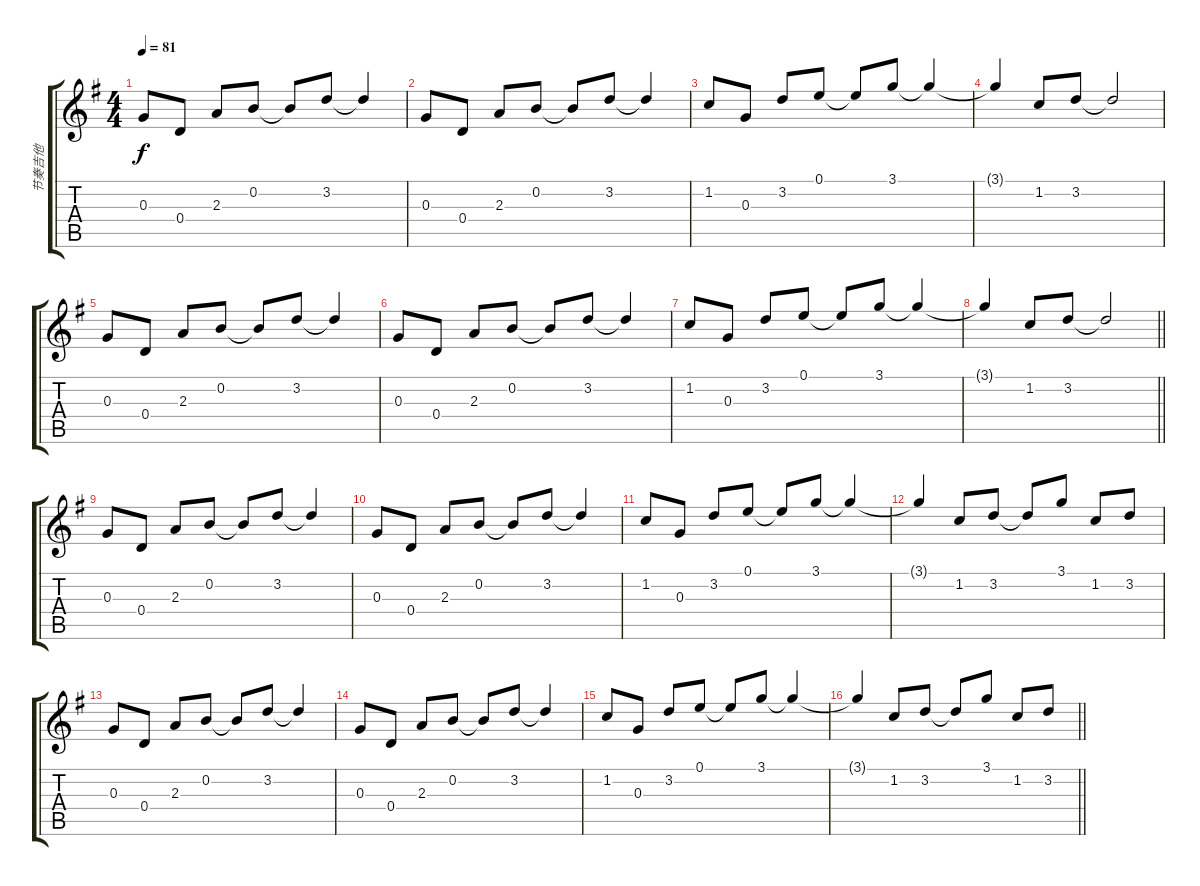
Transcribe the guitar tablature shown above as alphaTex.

\track ("节奏吉他" "节奏吉他") {instrument electricguitarmuted}
\staff {score tabs}
\tuning (E4 B3 G3 D3 A2 E2) {hide}
\ts (4 4)
\tempo 81
\clef g2
\ks g
0.3.8{dy f instrument electricguitarmuted} 0.4.8 2.3.8 0.2.8 0.2{t}.8{beam Up} 3.2.8{beam Up} 3.2{t}.4{beam Up} |
0.3.8 0.4.8 2.3.8 0.2.8 0.2{t}.8{beam Up} 3.2.8{beam Up} 3.2{t}.4{beam Up} |
1.2.8 0.3.8 3.2.8{beam Up} 0.1.8{beam Up} 0.1{t}.8{beam Up} 3.1.8{beam Up} 3.1{t}.4{beam Up} |
3.1{t}.4{beam Up} 1.2.8{beam Up} 3.2.8{beam Up} 3.2{t}.2{beam Up} |
0.3.8 0.4.8 2.3.8 0.2.8 0.2{t}.8{beam Up} 3.2.8{beam Up} 3.2{t}.4{beam Up} |
0.3.8 0.4.8 2.3.8 0.2.8 0.2{t}.8{beam Up} 3.2.8{beam Up} 3.2{t}.4{beam Up} |
1.2.8 0.3.8 3.2.8{beam Up} 0.1.8{beam Up} 0.1{t}.8{beam Up} 3.1.8{beam Up} 3.1{t}.4{beam Up} |
\barLineRight lightlight
3.1{t}.4{beam Up} 1.2.8{beam Up} 3.2.8{beam Up} 3.2{t}.2{beam Up} |
0.3.8 0.4.8 2.3.8 0.2.8 0.2{t}.8{beam Up} 3.2.8{beam Up} 3.2{t}.4{beam Up} |
0.3.8 0.4.8 2.3.8 0.2.8 0.2{t}.8{beam Up} 3.2.8{beam Up} 3.2{t}.4{beam Up} |
1.2.8 0.3.8 3.2.8{beam Up} 0.1.8{beam Up} 0.1{t}.8{beam Up} 3.1.8{beam Up} 3.1{t}.4{beam Up} |
3.1{t}.4{beam Up} 1.2.8{beam Up} 3.2.8{beam Up} 3.2{t}.8{beam Up} 3.1.8{beam Up} 1.2.8{beam Up} 3.2.8{beam Up} |
0.3.8 0.4.8 2.3.8 0.2.8 0.2{t}.8{beam Up} 3.2.8{beam Up} 3.2{t}.4{beam Up} |
0.3.8 0.4.8 2.3.8 0.2.8 0.2{t}.8{beam Up} 3.2.8{beam Up} 3.2{t}.4{beam Up} |
1.2.8 0.3.8 3.2.8{beam Up} 0.1.8{beam Up} 0.1{t}.8{beam Up} 3.1.8{beam Up} 3.1{t}.4{beam Up} |
\barLineRight lightlight
3.1{t}.4{beam Up} 1.2.8{beam Up} 3.2.8{beam Up} 3.2{t}.8{beam Up} 3.1.8{beam Up} 1.2.8{beam Up} 3.2.8{beam Up}
